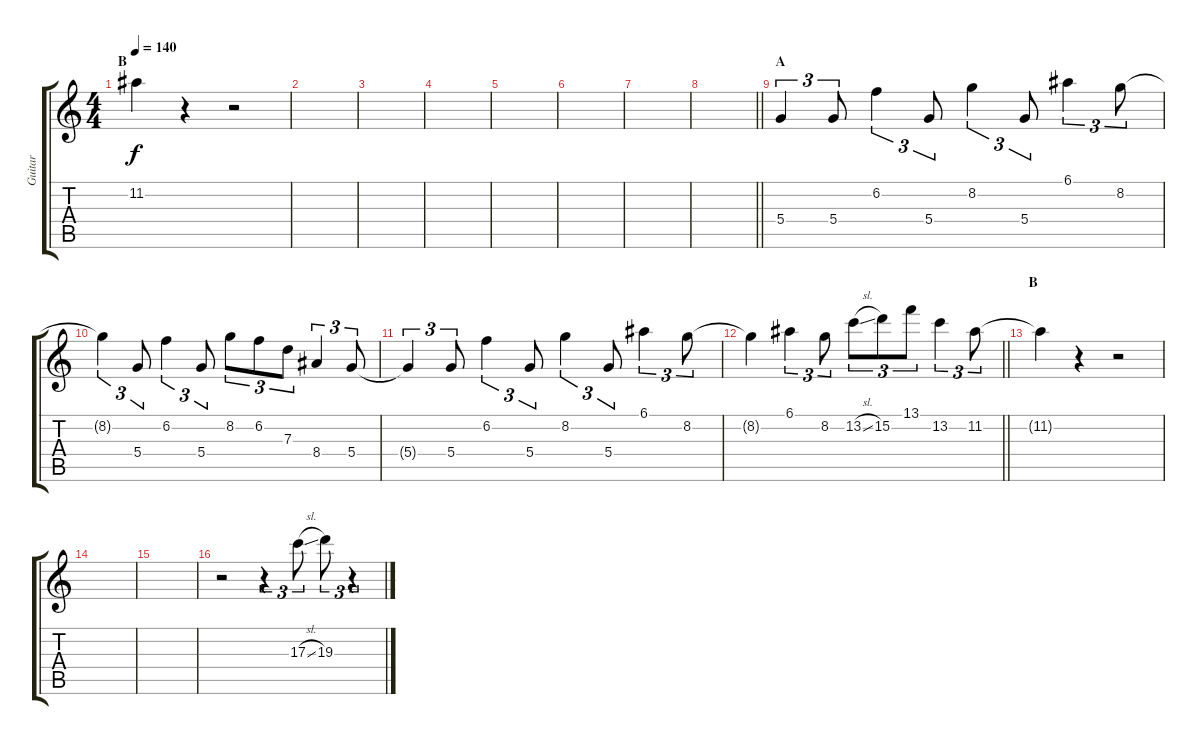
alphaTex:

\track ("Guitar" "Guitar") {instrument distortionguitar}
\staff {score tabs}
\tuning (E4 B3 G3 D3 G2 D2) {hide}
\ts (4 4)
\section ("" "B")
\tempo 140
\clef g2
\ks c
11.2{t}.4{dy f} r.4 r.2 |
|
|
|
|
|
|
\barLineRight lightlight
|
\section ("" "A")
5.4.4{tu (3 2)} 5.4.8{tu (3 2)} 6.2.4{tu (3 2)} 5.4.8{tu (3 2)} 8.2.4{tu (3 2)} 5.4.8{tu (3 2)} 6.1.4{tu (3 2)} 8.2.8{tu (3 2)} |
8.2{t}.4{tu (3 2)} 5.4.8{tu (3 2)} 6.2.4{tu (3 2)} 5.4.8{tu (3 2)} 8.2.8{tu (3 2)} 6.2.8{tu (3 2)} 7.3.8{tu (3 2)} 8.4.4{tu (3 2)} 5.4.8{tu (3 2)} |
5.4{t}.4{tu (3 2)} 5.4.8{tu (3 2)} 6.2.4{tu (3 2)} 5.4.8{tu (3 2)} 8.2.4{tu (3 2)} 5.4.8{tu (3 2)} 6.1.4{tu (3 2)} 8.2.8{tu (3 2)} |
\barLineRight lightlight
8.2{t}.4 6.1.4{tu (3 2)} 8.2.8{tu (3 2)} 13.2{sl}.8{tu (3 2)} 15.2.8{tu (3 2)} 13.1.8{tu (3 2)} 13.2.4{tu (3 2)} 11.2.8{tu (3 2)} |
\section ("" "B")
11.2{t}.4 r.4 r.2 |
|
|
r.2 r.4{tu (3 2)} 17.3{sl}.8{tu (3 2)} 19.3.8{tu (3 2)} r.4{tu (3 2)}
